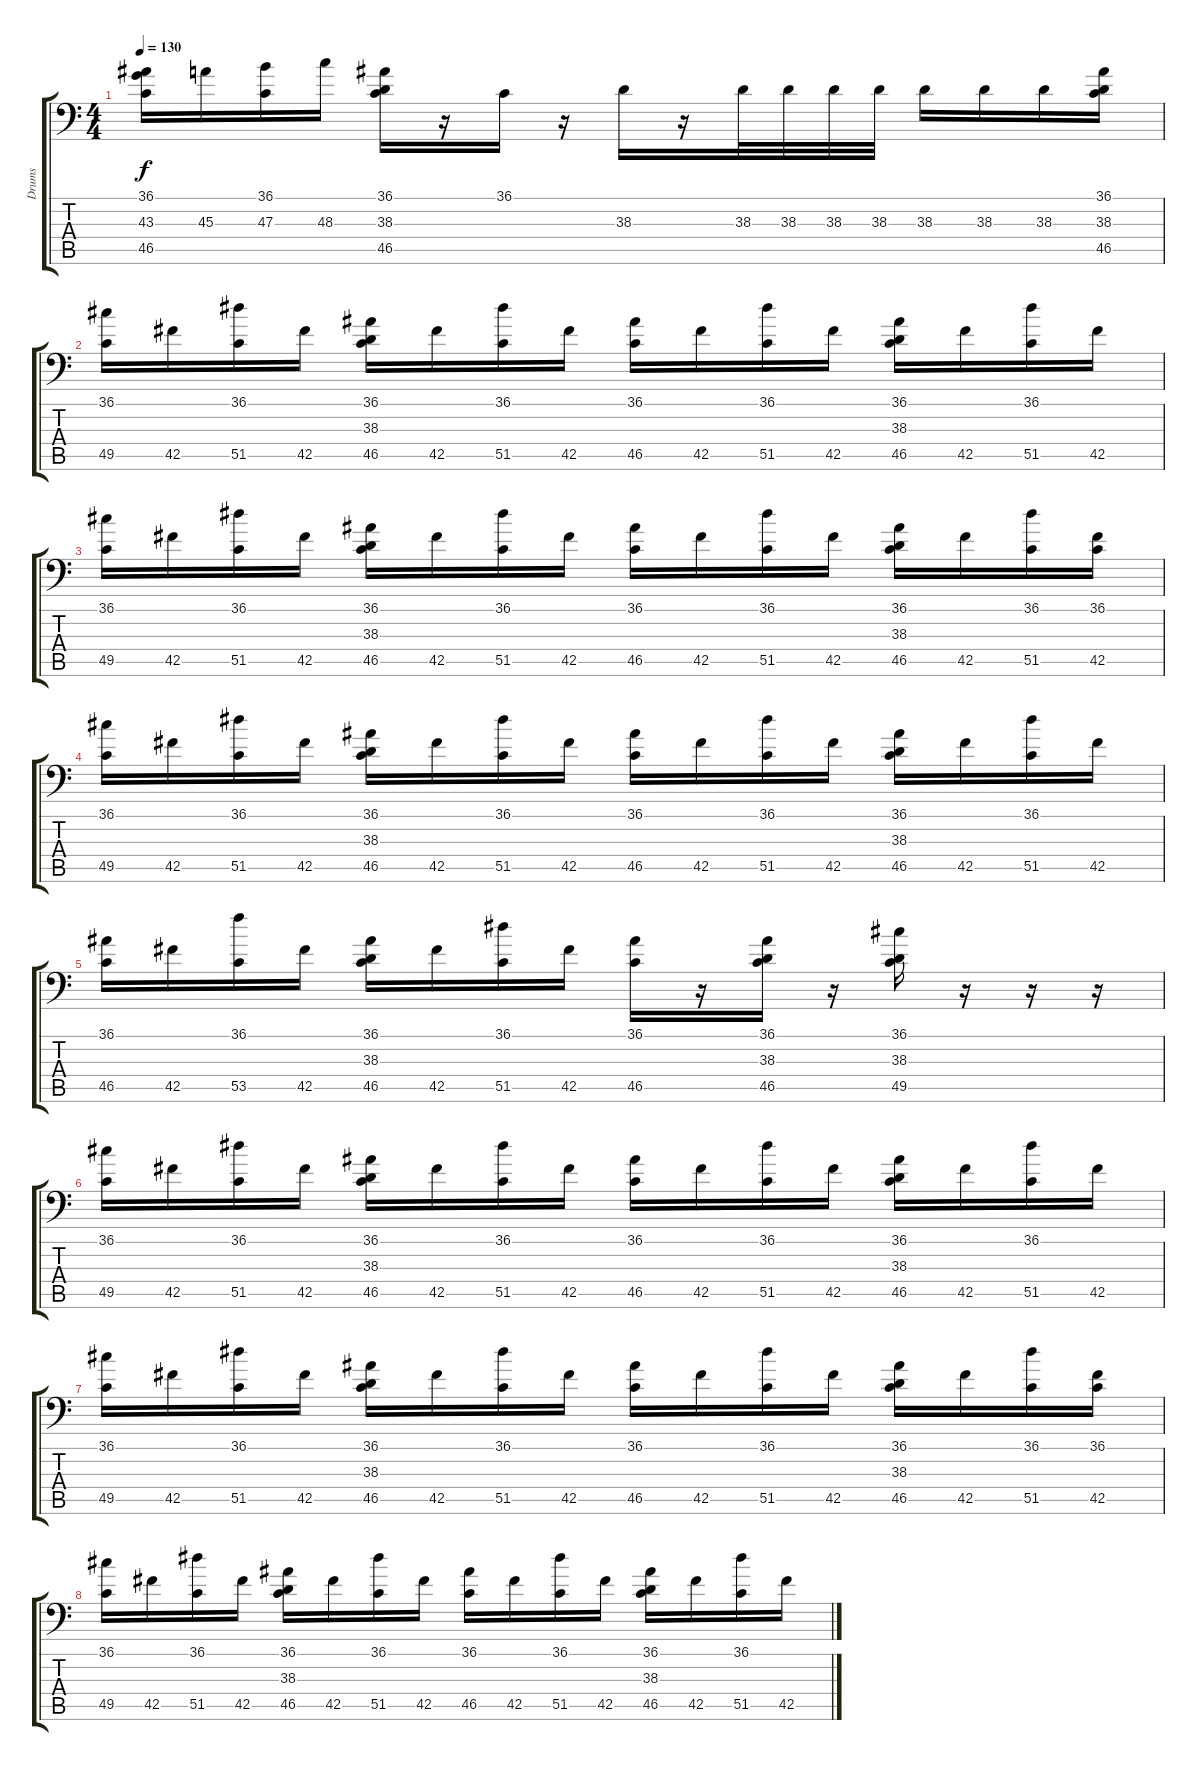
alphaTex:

\track ("Drums" "Drums") {instrument acousticgrandpiano}
\staff {score tabs}
\tuning (C-1 C-1 C-1 C-1 C-1 C-1) {hide}
\ts (4 4)
\tempo 130
\clef f4
\ks c
(36.1 43.3 46.5).16{dy f} 45.3.16 (36.1 47.3).16 48.3.16 (36.1 38.3 46.5).16 r.16 36.1.16 r.16 38.3.16 r.16 38.3.32 38.3.32 38.3.32 38.3.32 38.3.16 38.3.16 38.3.16 (36.1 38.3 46.5).16 |
(36.1 49.5).16 42.5.16 (36.1 51.5).16 42.5.16 (36.1 38.3 46.5).16 42.5.16 (36.1 51.5).16 42.5.16 (36.1 46.5).16 42.5.16 (36.1 51.5).16 42.5.16 (36.1 38.3 46.5).16 42.5.16 (36.1 51.5).16 42.5.16 |
(36.1 49.5).16 42.5.16 (36.1 51.5).16 42.5.16 (36.1 38.3 46.5).16 42.5.16 (36.1 51.5).16 42.5.16 (36.1 46.5).16 42.5.16 (36.1 51.5).16 42.5.16 (36.1 38.3 46.5).16 42.5.16 (36.1 51.5).16 (36.1 42.5).16 |
(36.1 49.5).16 42.5.16 (36.1 51.5).16 42.5.16 (36.1 38.3 46.5).16 42.5.16 (36.1 51.5).16 42.5.16 (36.1 46.5).16 42.5.16 (36.1 51.5).16 42.5.16 (36.1 38.3 46.5).16 42.5.16 (36.1 51.5).16 42.5.16 |
(36.1 46.5).16 42.5.16 (36.1 53.5).16 42.5.16 (36.1 38.3 46.5).16 42.5.16 (36.1 51.5).16 42.5.16 (36.1 46.5).16 r.16 (36.1 38.3 46.5).16 r.16 (36.1 38.3 49.5).16 r.16 r.16 r.16 |
(36.1 49.5).16 42.5.16 (36.1 51.5).16 42.5.16 (36.1 38.3 46.5).16 42.5.16 (36.1 51.5).16 42.5.16 (36.1 46.5).16 42.5.16 (36.1 51.5).16 42.5.16 (36.1 38.3 46.5).16 42.5.16 (36.1 51.5).16 42.5.16 |
(36.1 49.5).16 42.5.16 (36.1 51.5).16 42.5.16 (36.1 38.3 46.5).16 42.5.16 (36.1 51.5).16 42.5.16 (36.1 46.5).16 42.5.16 (36.1 51.5).16 42.5.16 (36.1 38.3 46.5).16 42.5.16 (36.1 51.5).16 (36.1 42.5).16 |
(36.1 49.5).16 42.5.16 (36.1 51.5).16 42.5.16 (36.1 38.3 46.5).16 42.5.16 (36.1 51.5).16 42.5.16 (36.1 46.5).16 42.5.16 (36.1 51.5).16 42.5.16 (36.1 38.3 46.5).16 42.5.16 (36.1 51.5).16 42.5.16
